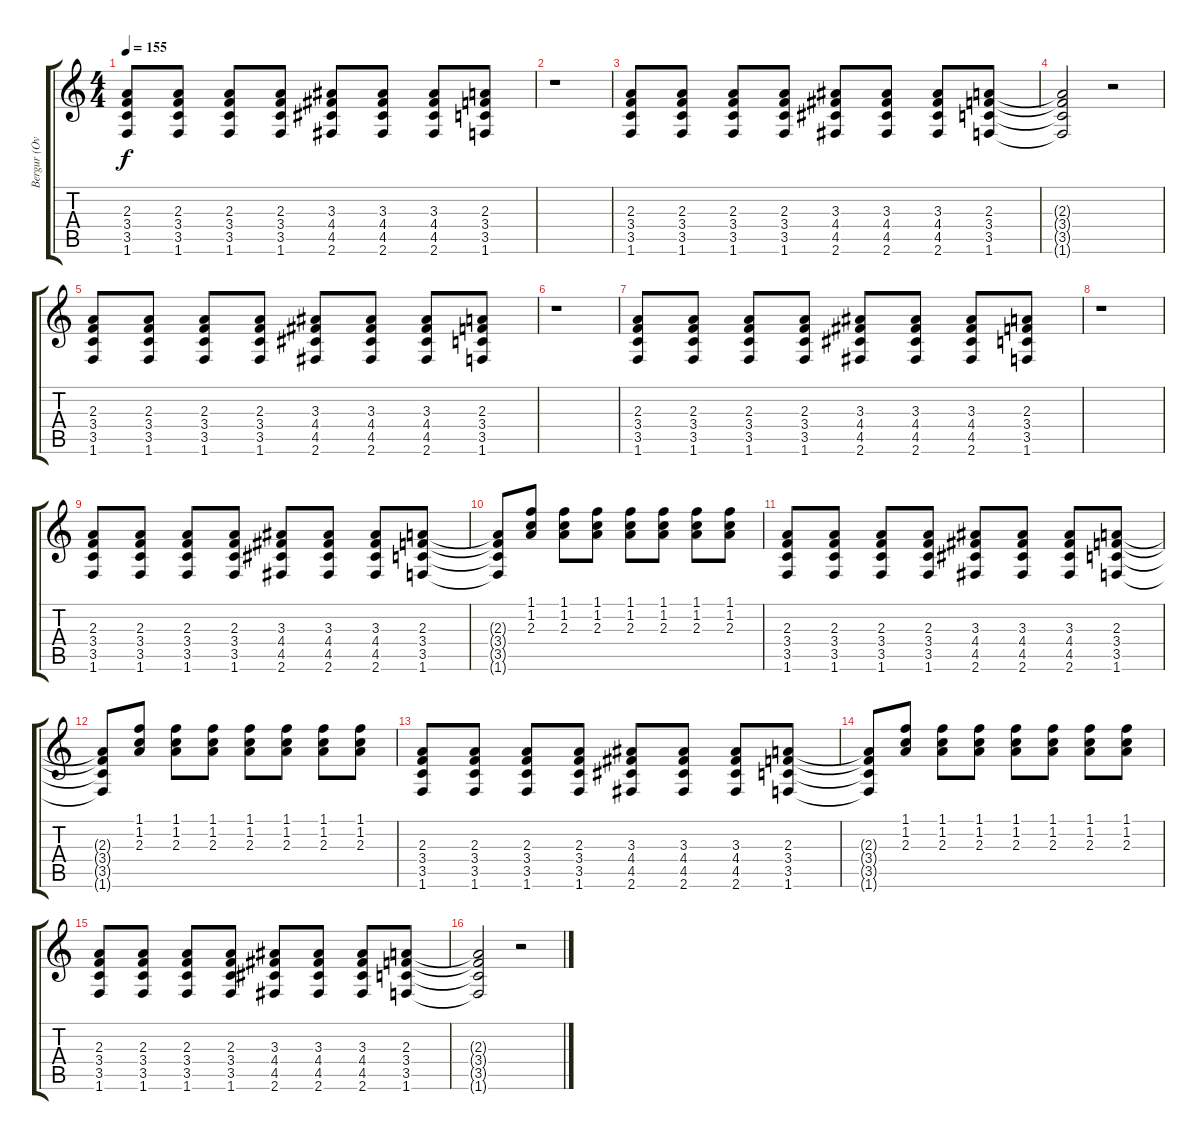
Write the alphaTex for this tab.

\track ("Bergur (Overdrive Guitar)" "Bergur (Ov") {instrument overdrivenguitar}
\staff {score tabs}
\tuning (E4 B3 G3 D3 A2 E2) {hide}
\ts (4 4)
\tempo 155
\clef g2
\ks c
(2.3 3.4 3.5 1.6).8{dy f} (2.3 3.4 3.5 1.6).8 (2.3 3.4 3.5 1.6).8 (2.3 3.4 3.5 1.6).8 (3.3 4.4 4.5 2.6).8 (3.3 4.4 4.5 2.6).8 (3.3 4.4 4.5 2.6).8 (2.3 3.4 3.5 1.6).8 |
r.1 |
(2.3 3.4 3.5 1.6).8 (2.3 3.4 3.5 1.6).8 (2.3 3.4 3.5 1.6).8 (2.3 3.4 3.5 1.6).8 (3.3 4.4 4.5 2.6).8 (3.3 4.4 4.5 2.6).8 (3.3 4.4 4.5 2.6).8 (2.3 3.4 3.5 1.6).8 |
(2.3{t} 3.4{t} 3.5{t} 1.6{t}).2 r.2 |
(2.3 3.4 3.5 1.6).8 (2.3 3.4 3.5 1.6).8 (2.3 3.4 3.5 1.6).8 (2.3 3.4 3.5 1.6).8 (3.3 4.4 4.5 2.6).8 (3.3 4.4 4.5 2.6).8 (3.3 4.4 4.5 2.6).8 (2.3 3.4 3.5 1.6).8 |
r.1 |
(2.3 3.4 3.5 1.6).8 (2.3 3.4 3.5 1.6).8 (2.3 3.4 3.5 1.6).8 (2.3 3.4 3.5 1.6).8 (3.3 4.4 4.5 2.6).8 (3.3 4.4 4.5 2.6).8 (3.3 4.4 4.5 2.6).8 (2.3 3.4 3.5 1.6).8 |
r.1 |
(2.3 3.4 3.5 1.6).8 (2.3 3.4 3.5 1.6).8 (2.3 3.4 3.5 1.6).8 (2.3 3.4 3.5 1.6).8 (3.3 4.4 4.5 2.6).8 (3.3 4.4 4.5 2.6).8 (3.3 4.4 4.5 2.6).8 (2.3 3.4 3.5 1.6).8 |
(2.3{t} 3.4{t} 3.5{t} 1.6{t}).8 (1.1 1.2 2.3).8 (1.1 1.2 2.3).8 (1.1 1.2 2.3).8 (1.1 1.2 2.3).8 (1.1 1.2 2.3).8 (1.1 1.2 2.3).8 (1.1 1.2 2.3).8 |
(2.3 3.4 3.5 1.6).8 (2.3 3.4 3.5 1.6).8 (2.3 3.4 3.5 1.6).8 (2.3 3.4 3.5 1.6).8 (3.3 4.4 4.5 2.6).8 (3.3 4.4 4.5 2.6).8 (3.3 4.4 4.5 2.6).8 (2.3 3.4 3.5 1.6).8 |
(2.3{t} 3.4{t} 3.5{t} 1.6{t}).8 (1.1 1.2 2.3).8 (1.1 1.2 2.3).8 (1.1 1.2 2.3).8 (1.1 1.2 2.3).8 (1.1 1.2 2.3).8 (1.1 1.2 2.3).8 (1.1 1.2 2.3).8 |
(2.3 3.4 3.5 1.6).8 (2.3 3.4 3.5 1.6).8 (2.3 3.4 3.5 1.6).8 (2.3 3.4 3.5 1.6).8 (3.3 4.4 4.5 2.6).8 (3.3 4.4 4.5 2.6).8 (3.3 4.4 4.5 2.6).8 (2.3 3.4 3.5 1.6).8 |
(2.3{t} 3.4{t} 3.5{t} 1.6{t}).8 (1.1 1.2 2.3).8 (1.1 1.2 2.3).8 (1.1 1.2 2.3).8 (1.1 1.2 2.3).8 (1.1 1.2 2.3).8 (1.1 1.2 2.3).8 (1.1 1.2 2.3).8 |
(2.3 3.4 3.5 1.6).8 (2.3 3.4 3.5 1.6).8 (2.3 3.4 3.5 1.6).8 (2.3 3.4 3.5 1.6).8 (3.3 4.4 4.5 2.6).8 (3.3 4.4 4.5 2.6).8 (3.3 4.4 4.5 2.6).8 (2.3 3.4 3.5 1.6).8 |
(2.3{t} 3.4{t} 3.5{t} 1.6{t}).2 r.2
